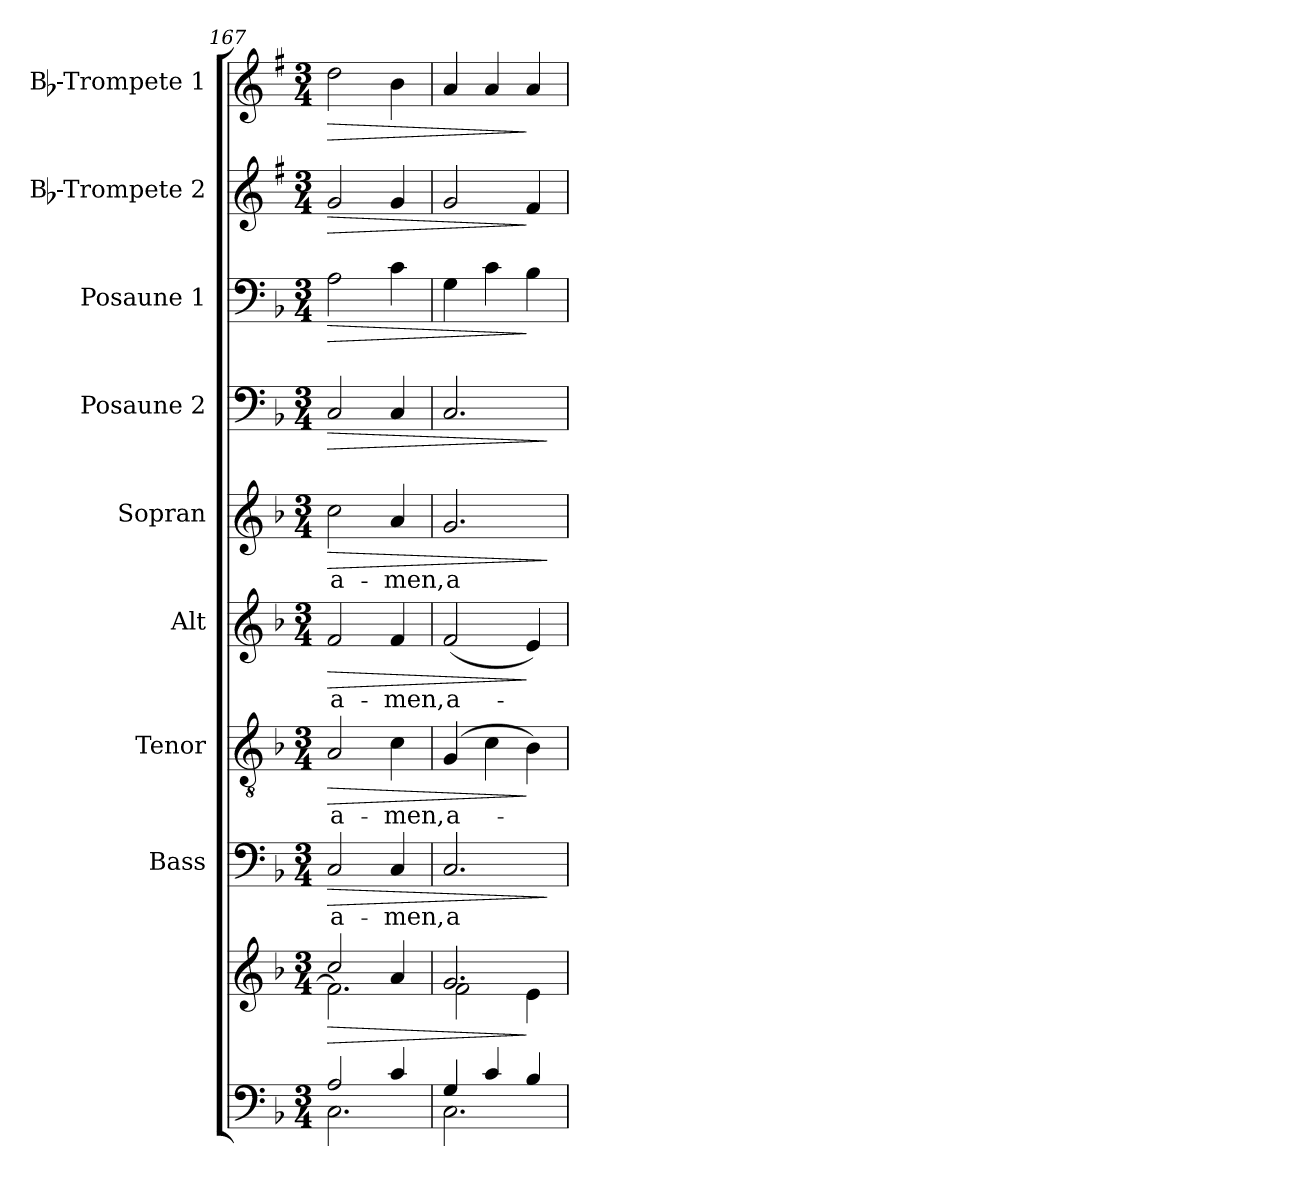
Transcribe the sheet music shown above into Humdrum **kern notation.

**kern	**kern	**dynam	**kern	**text	**dynam	**kern	**text	**dynam	**kern	**text	**dynam	**kern	**text	**dynam	**kern	**dynam	**kern	**dynam	**kern	**dynam	**kern	**dynam
*part9	*part9	*part9	*part8	*part8	*part8	*part7	*part7	*part7	*part6	*part6	*part6	*part5	*part5	*part5	*part4	*part4	*part3	*part3	*part2	*part2	*part1	*part1
*staff10	*staff9	*staff9/10	*staff8	*staff8	*staff8	*staff7	*staff7	*staff7	*staff6	*staff6	*staff6	*staff5	*staff5	*staff5	*staff4	*staff4	*staff3	*staff3	*staff2	*staff2	*staff1	*staff1
*	*	*	*I"Bass	*	*	*I"Tenor	*	*	*I"Alt	*	*	*I"Sopran	*	*	*I"Posaune 2	*	*I"Posaune 1	*	*I"Bb-Trompete 2	*	*I"Bb-Trompete 1	*
*	*	*	*I'B.	*	*	*I'T.	*	*	*I'A.	*	*	*I'S.	*	*	*I'Pos. 2	*	*I'Pos. 1	*	*I'Bb Trp. 2	*	*I'Bb Trp. 1	*
*clefF4	*clefG2	*	*clefF4	*	*	*clefGv2	*	*	*clefG2	*	*	*clefG2	*	*	*clefF4	*	*clefF4	*	*clefG2	*	*clefG2	*
*	*	*	*	*	*	*	*	*	*	*	*	*	*	*	*	*	*	*	*ITrd1c2	*	*ITrd1c2	*
*k[b-]	*k[b-]	*	*k[b-]	*	*	*k[b-]	*	*	*k[b-]	*	*	*k[b-]	*	*	*k[b-]	*	*k[b-]	*	*k[b-]	*	*k[b-]	*
*F:	*F:	*	*F:	*	*	*F:	*	*	*F:	*	*	*F:	*	*	*F:	*	*F:	*	*F:	*	*F:	*
*M3/4	*M3/4	*	*M3/4	*	*	*M3/4	*	*	*M3/4	*	*	*M3/4	*	*	*M3/4	*	*M3/4	*	*M3/4	*	*M3/4	*
=167	=167	=167	=167	=167	=167	=167	=167	=167	=167	=167	=167	=167	=167	=167	=167	=167	=167	=167	=167	=167	=167	=167
*^	*	*	*	*	*	*	*	*	*	*	*	*	*	*	*	*	*	*	*	*	*	*
!	!	!	!LO:HP:b	!	!LO:LY:b	!LO:HP:b	!	!LO:LY:b	!LO:HP:b	!	!LO:LY:b	!LO:HP:b	!	!LO:LY:b	!LO:HP:b	!	!LO:HP:b	!	!LO:HP:b	!	!LO:HP:b	!	!LO:HP:b
*	*	*^	*	*	*	*	*	*	*	*	*	*	*	*	*	*	*	*	*	*	*	*	*
2A/	2.C\	2cc/	2.f\]	>	2C/	a-	>	2A/	a-	>	2f/	a-	>	2cc\	a-	>	2C/	>	2A\	>	2f/	>	2cc\	>
!	!	!	!	!	!	!LO:LY:b	!	!	!LO:LY:b	!	!	!LO:LY:b	!	!	!LO:LY:b	!	!	!	!	!	!	!	!	!
4c/	.	4a/	.	.	4C/	-men,	.	4c\	-men,	.	4f/	-men,	.	4a/	-men,	.	4C/	.	4c\	.	4f/	.	4a\	.
=168	=168	=168	=168	=168	=168	=168	=168	=168	=168	=168	=168	=168	=168	=168	=168	=168	=168	=168	=168	=168	=168	=168	=168	=168
!	!	!	!	!	!	!LO:LY:b	!	!	!LO:LY:b	!	!	!LO:LY:b	!	!	!LO:LY:b	!	!	!	!	!	!	!	!	!
4G/	2.C\	2.g/	2f\	.	2.C/	a-	.	(4G/	a-	.	(<2f/	a-	.	2.g/	a-	.	2.C/	.	4G\	.	2f/	.	4g/	.
4c/	.	.	.	.	.	.	.	4c\	.	.	.	.	.	.	.	.	.	.	4c\	.	.	.	4g/	.
4B-/	.	.	4e\	]	.	.	.	4B-\)	.	]	4e/)	.	]	.	.	.	.	.	4B-\	]	4e/	]	4g/	]
*v	*v	*	*	*	*	*	*	*	*	*	*	*	*	*	*	*	*	*	*	*	*	*	*	*
*	*v	*v	*	*	*	*	*	*	*	*	*	*	*	*	*	*	*	*	*	*	*	*	*
.	.	.	.	.	]	.	.	.	.	.	.	.	.	]	.	]	.	.	.	.	.	.
=	=	=	=	=	=	=	=	=	=	=	=	=	=	=	=	=	=	=	=	=	=	=
*-	*-	*-	*-	*-	*-	*-	*-	*-	*-	*-	*-	*-	*-	*-	*-	*-	*-	*-	*-	*-	*-	*-
